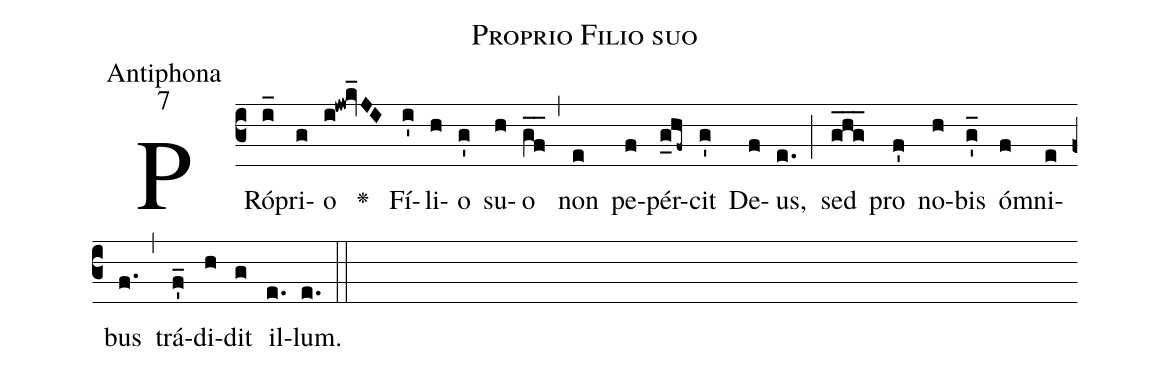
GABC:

name:Proprio Filio suo;
office-part:Antiphona;
mode:7;
%%
(c3) PRó(i_)pri(g)o(i!jw!kv_JI) <v>\greheightstar</v>() Fí(i')li(h)o(g') su(h)o(gf__) (,) non(e) pe(f)pér(g_hf~)cit(g') De(f)us,(e.) (;) sed(g_h_g_) pro(f') no(h)bis(g'_) ó(f)mni(e)bus(f.) (,) trá(f'_)di(h)dit(g) il(e.)lum.(e.) (::)
